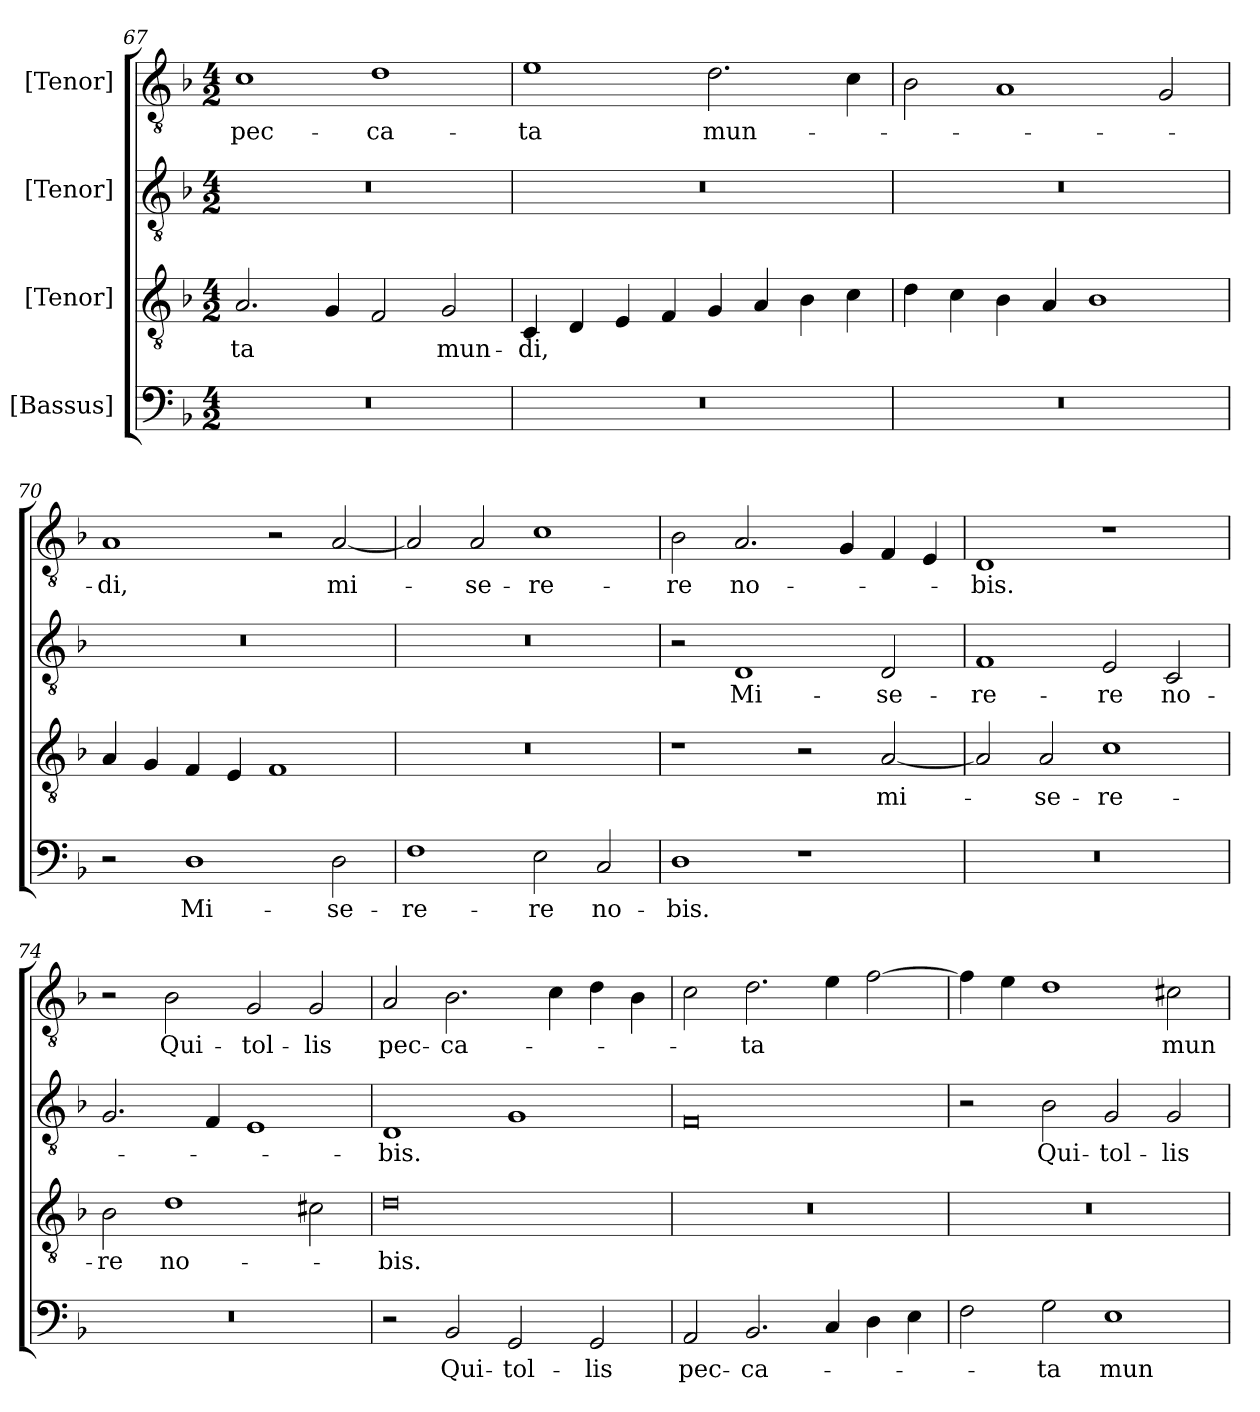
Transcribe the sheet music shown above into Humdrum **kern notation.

**kern	**text	**kern	**text	**kern	**text	**kern	**text
*part4	*part4	*part3	*part3	*part2	*part2	*part1	*part1
*staff4	*staff4	*staff3	*staff3	*staff2	*staff2	*staff1	*staff1
*I"[Bassus]	*	*I"[Tenor]	*	*I"[Tenor]	*	*I"[Tenor]	*
*clefF4	*	*clefGv2	*	*clefGv2	*	*clefGv2	*
*k[b-]	*	*k[b-]	*	*k[b-]	*	*k[b-]	*
*M4/2	*	*M4/2	*	*M4/2	*	*M4/2	*
=67	=67	=67	=67	=67	=67	=67	=67
0r	.	2.A/	-ta	0r	.	1c\	pec-
.	.	4G/	.	.	.	.	.
.	.	2F/	.	.	.	1d\	-ca-
.	.	2G/	mun-	.	.	.	.
=68	=68	=68	=68	=68	=68	=68	=68
0r	.	4C/	-di,	0r	.	1e\	-ta
.	.	4D/	.	.	.	.	.
.	.	4E/	.	.	.	.	.
.	.	4F/	.	.	.	.	.
.	.	4G/	.	.	.	2.d\	mun-
.	.	4A/	.	.	.	.	.
.	.	4B-\	.	.	.	.	.
.	.	4c\	.	.	.	4c\	.
=69	=69	=69	=69	=69	=69	=69	=69
0r	.	4d\	.	0r	.	2B-\	.
.	.	4c\	.	.	.	.	.
.	.	4B-\	.	.	.	1A/	.
.	.	4A/	.	.	.	.	.
.	.	1B-\	.	.	.	.	.
.	.	.	.	.	.	2G/	.
=70	=70	=70	=70	=70	=70	=70	=70
2r	.	4A/	.	0r	.	1A/	-di,
.	.	4G/	.	.	.	.	.
1D\	Mi-	4F/	.	.	.	.	.
.	.	4E/	.	.	.	.	.
.	.	1F/	.	.	.	2r	.
2D\	-se-	.	.	.	.	[2A/	mi-
=71	=71	=71	=71	=71	=71	=71	=71
1F\	-re-	0r	.	0r	.	2A/]	.
.	.	.	.	.	.	2A/	-se-
2E\	-re	.	.	.	.	1c\	-re-
2C/	no-	.	.	.	.	.	.
=72	=72	=72	=72	=72	=72	=72	=72
1D\	-bis.	1r	.	2r	.	2B-\	-re
.	.	.	.	1D/	Mi-	2.A/	no-
1r	.	2r	.	.	.	.	.
.	.	.	.	.	.	4G/	.
.	.	[2A/	mi-	2D/	-se-	4F/	.
.	.	.	.	.	.	4E/	.
=73	=73	=73	=73	=73	=73	=73	=73
0r	.	2A/]	.	1F/	-re-	1D/	-bis.
.	.	2A/	-se-	.	.	.	.
.	.	1c\	-re-	2E/	-re	1r	.
.	.	.	.	2C/	no-	.	.
=74	=74	=74	=74	=74	=74	=74	=74
0r	.	2B-\	-re	2.G/	.	2r	.
.	.	1d\	no-	.	.	2B-\	Qui-
.	.	.	.	4F/	.	.	.
.	.	.	.	1E/	.	2G/	tol-
.	.	2c#X\	.	.	.	2G/	-lis
=75	=75	=75	=75	=75	=75	=75	=75
2r	.	0d\	-bis.	1D/	-bis.	2A/	pec-
2BB-/	Qui-	.	.	.	.	2.B-\	-ca-
2GG/	tol-	.	.	1G/	.	.	.
.	.	.	.	.	.	4c\	.
2GG/	-lis	.	.	.	.	4d\	.
.	.	.	.	.	.	4B-\	.
=76	=76	=76	=76	=76	=76	=76	=76
2AA/	pec-	0r	.	0F/	.	2c\	.
2.BB-/	-ca-	.	.	.	.	2.d\	-ta
4C/	.	.	.	.	.	4e\	.
4D\	.	.	.	.	.	[2f\	.
4E\	.	.	.	.	.	.	.
=77	=77	=77	=77	=77	=77	=77	=77
2F\	.	0r	.	2r	.	4f\]	.
.	.	.	.	.	.	4e\	.
2G\	-ta	.	.	2B-\	Qui-	1d\	.
1E\	mun-	.	.	2G/	tol-	.	.
.	.	.	.	2G/	-lis	2c#X\	mun-
=	=	=	=	=	=	=	=
*-	*-	*-	*-	*-	*-	*-	*-
